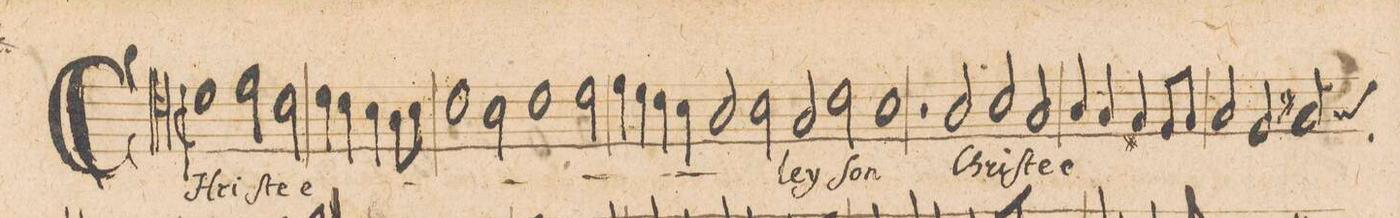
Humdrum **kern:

**kern	**text
*I"[Tenor I]	*
*clefC4	*
*k[]	*
*met(C|)	*
*M2/1	*
1d	CHri-
2e\	-ſte
2c\	e-
=20	=20
4d\	.
4c\	.
4B\	.
8A\L	.
8B\J	.
1c	.
=21-	=21-
2B\	.
1c	.
2d\	.
=22	=22
4e\	.
4d\	.
4c\	.
4B\	.
2A/	.
2B\	.
=23-	=23-
2G/	-ley-
2c\	-ſon
1B	.
=24	=24
2r	.
2A/	Chri-
2B/	-ſte
2G/	e-
=25	=25
4A/	.
4G/	.
4F#Xi/	.
8E/L	.
8F#/J	.
2G/	.
2E/	.
=26-	=26-
*custos:G	*
2F#Xi/	.
*-	*-
